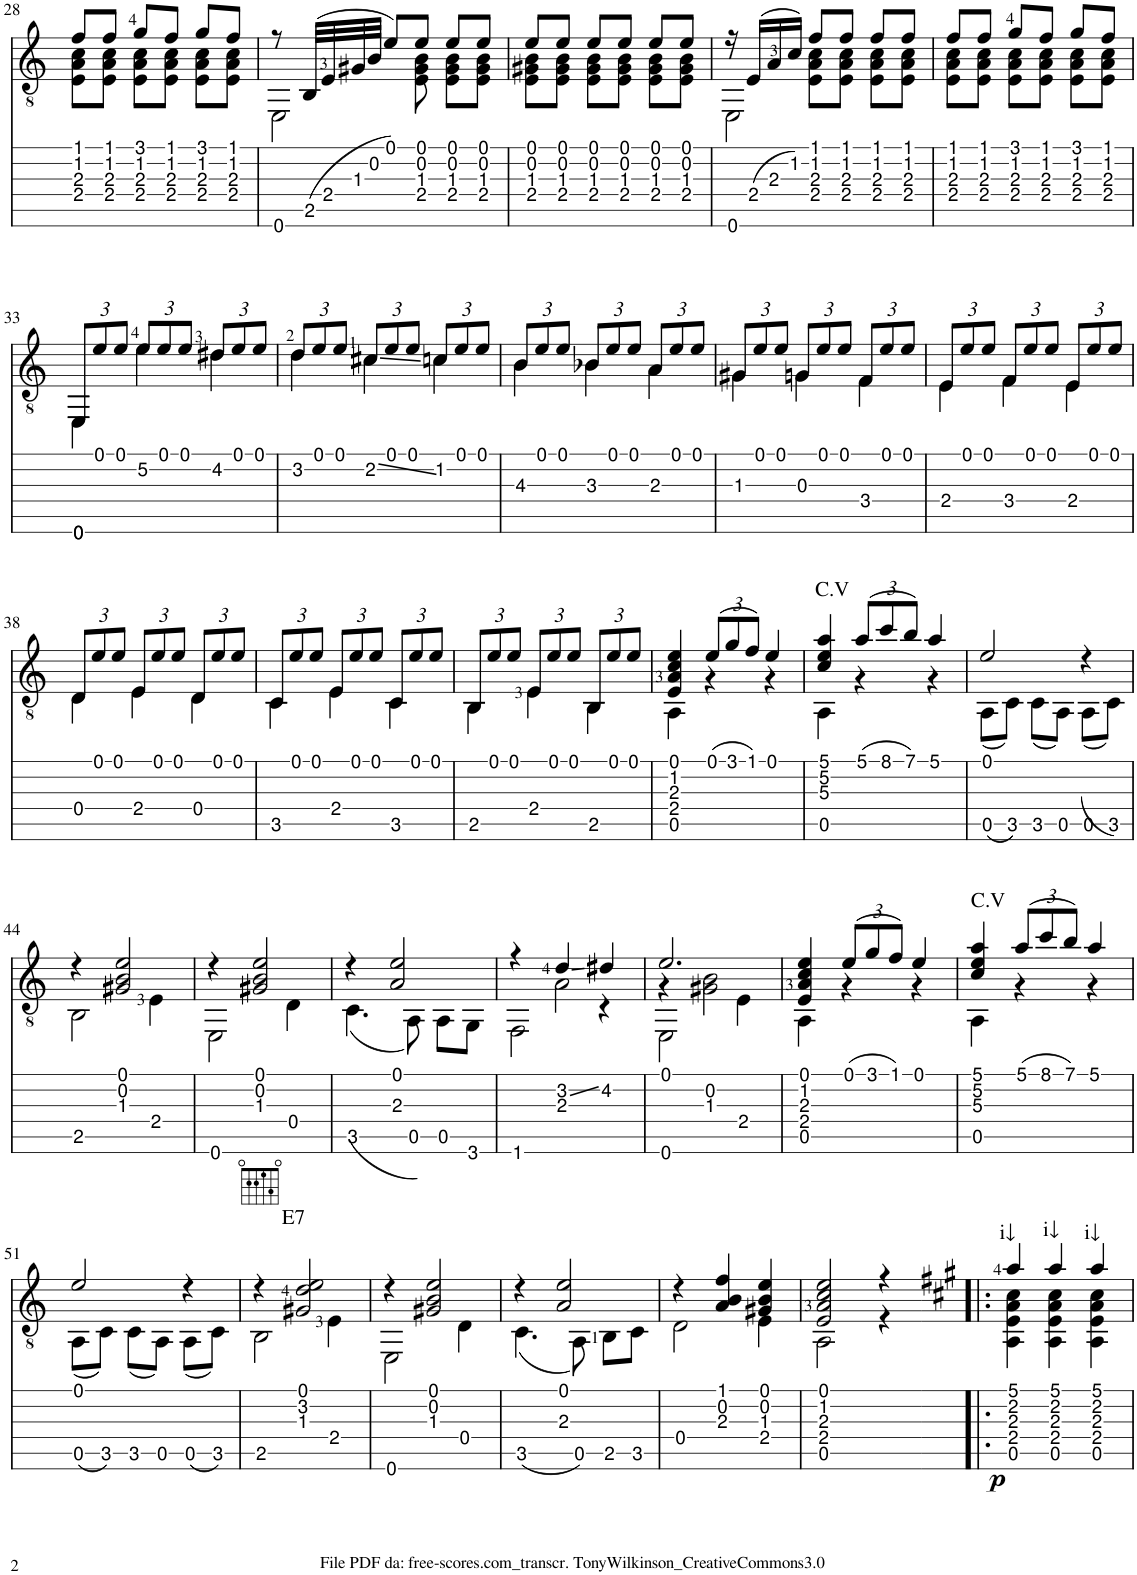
**kern	**kern	**dynam
*part1	*part1	*part1
*staff2	*staff1	*staff1/2
*I"Guitar	*	*
*I'Guit.	*	*
!!LO:PB:g=z
*	*clefGv2	*
*k[]	*k[]	*
*M3/4	*M3/4	*
=28	=28	=28
*^	*^	*
8fL	8E\ 8A\ 8c\L	8f/L	8E\ 8A\ 8c\L	.
8fJ	8E\ 8A\ 8c\J	8f/J	8E\ 8A\ 8c\J	.
8gL	8E\ 8A\ 8c\L	8g/L	8E\ 8A\ 8c\L	.
8fJ	8E\ 8A\ 8c\J	8f/J	8E\ 8A\ 8c\J	.
8gL	8E\ 8A\ 8c\L	8g/L	8E\ 8A\ 8c\L	.
8fJ	8E\ 8A\ 8c\J	8f/J	8E\ 8A\ 8c\J	.
=29	=29	=29	=29	=29
*	*^	*	*^	*
8r	4.ryy	2EE	8r	4.ryy	2EE\	.
32BBLLL	.	.	(32BB/LLL	.	.	.
32E	.	.	32E/	.	.	.
32G#X	.	.	32G#X/	.	.	.
32BJJJ	.	.	32B/JJJ	.	.	.
8eL	.	.	8e/L)	.	.	.
8eJ	8E 8G# 8B	.	8e/J	8E\ 8G#\ 8B\	.	.
8eL	8E\ 8G#\ 8B\L	4ryy	8e/L	8E\ 8G#\ 8B\L	4ryy	.
8eJ	8E\ 8G#\ 8B\J	.	8e/J	8E\ 8G#\ 8B\J	.	.
*	*v	*v	*	*	*	*
*	*	*	*v	*v	*
=30	=30	=30	=30	=30
8eL	8E\ 8G#X\ 8B\L	8e/L	8E\ 8G#X\ 8B\L	.
8eJ	8E\ 8G#\ 8B\J	8e/J	8E\ 8G#\ 8B\J	.
8eL	8E\ 8G#\ 8B\L	8e/L	8E\ 8G#\ 8B\L	.
8eJ	8E\ 8G#\ 8B\J	8e/J	8E\ 8G#\ 8B\J	.
8eL	8E\ 8G#\ 8B\L	8e/L	8E\ 8G#\ 8B\L	.
8eJ	8E\ 8G#\ 8B\J	8e/J	8E\ 8G#\ 8B\J	.
=31	=31	=31	=31	=31
*	*^	*	*^	*
16r	4ryy	2EE	16r	4ryy	2EE\	.
16ELL	.	.	(16E/LL	.	.	.
16A	.	.	16A/	.	.	.
16cJJ	.	.	16c/JJ)	.	.	.
8fL	8E\ 8A\ 8c\L	.	8f/L	8E\ 8A\ 8c\L	.	.
8fJ	8E\ 8A\ 8c\J	.	8f/J	8E\ 8A\ 8c\J	.	.
8fL	8E\ 8A\ 8c\L	4ryy	8f/L	8E\ 8A\ 8c\L	4ryy	.
8fJ	8E\ 8A\ 8c\J	.	8f/J	8E\ 8A\ 8c\J	.	.
*	*v	*v	*	*	*	*
*	*	*	*v	*v	*
=32	=32	=32	=32	=32
8fL	8E\ 8A\ 8c\L	8f/L	8E\ 8A\ 8c\L	.
8fJ	8E\ 8A\ 8c\J	8f/J	8E\ 8A\ 8c\J	.
8gL	8E\ 8A\ 8c\L	8g/L	8E\ 8A\ 8c\L	.
8fJ	8E\ 8A\ 8c\J	8f/J	8E\ 8A\ 8c\J	.
8gL	8E\ 8A\ 8c\L	8g/L	8E\ 8A\ 8c\L	.
8fJ	8E\ 8A\ 8c\J	8f/J	8E\ 8A\ 8c\J	.
!!LO:LB:g=z	!!
=33	=33	=33	=33	=33
*Xbrackettup	*	*Xbrackettup	*	*
12EEL	4EE	12EE/L	4EE\	.
12e	.	12e/	.	.
12eJ	.	12e/J	.	.
12eL	4e	12e/L	4e\	.
12e	.	12e/	.	.
12eJ	.	12e/J	.	.
12d#L	4d#	12d#X/L	4d#\	.
12e	.	12e/	.	.
12eJ	.	12e/J	.	.
=34	=34	=34	=34	=34
12dL	4d	12d/L	4d\	.
12e	.	12e/	.	.
12eJ	.	12e/J	.	.
12c#L	4c#	12c#X/L	4c#\	.
12e	.	12e/	.	.
12eJ	.	12e/J	.	.
12cL	4c	12cn/L	4c\	.
12e	.	12e/	.	.
12eJ	.	12e/J	.	.
=35	=35	=35	=35	=35
12BL	4B	12B/L	4B\	.
12e	.	12e/	.	.
12eJ	.	12e/J	.	.
12B-L	4B-	12B-X/L	4B-\	.
12e	.	12e/	.	.
12eJ	.	12e/J	.	.
12AL	4A	12A/L	4A\	.
12e	.	12e/	.	.
12eJ	.	12e/J	.	.
=36	=36	=36	=36	=36
12G#L	4G#	12G#X/L	4G#\	.
12e	.	12e/	.	.
12eJ	.	12e/J	.	.
12GL	4G	12Gn/L	4G\	.
12e	.	12e/	.	.
12eJ	.	12e/J	.	.
12FL	4F	12F/L	4F\	.
12e	.	12e/	.	.
12eJ	.	12e/J	.	.
=37	=37	=37	=37	=37
12EL	4E	12E/L	4E\	.
12e	.	12e/	.	.
12eJ	.	12e/J	.	.
12FL	4F	12F/L	4F\	.
12e	.	12e/	.	.
12eJ	.	12e/J	.	.
12EL	4E	12E/L	4E\	.
12e	.	12e/	.	.
12eJ	.	12e/J	.	.
!!LO:LB:g=z	!!
=38	=38	=38	=38	=38
12DL	4D	12D/L	4D\	.
12e	.	12e/	.	.
12eJ	.	12e/J	.	.
12EL	4E	12E/L	4E\	.
12e	.	12e/	.	.
12eJ	.	12e/J	.	.
12DL	4D	12D/L	4D\	.
12e	.	12e/	.	.
12eJ	.	12e/J	.	.
=39	=39	=39	=39	=39
12CL	4C	12C/L	4C\	.
12e	.	12e/	.	.
12eJ	.	12e/J	.	.
12EL	4E	12E/L	4E\	.
12e	.	12e/	.	.
12eJ	.	12e/J	.	.
12CL	4C	12C/L	4C\	.
12e	.	12e/	.	.
12eJ	.	12e/J	.	.
=40	=40	=40	=40	=40
12BBL	4BB	12BB/L	4BB\	.
12e	.	12e/	.	.
12eJ	.	12e/J	.	.
12EL	4E	12E/L	4E\	.
12e	.	12e/	.	.
12eJ	.	12e/J	.	.
12BBL	4BB	12BB/L	4BB\	.
12e	.	12e/	.	.
12eJ	.	12e/J	.	.
=41	=41	=41	=41	=41
4E 4A 4c 4e	4AA	4E/ 4A/ 4c/ 4e/	4AA\	.
12eL	4r	(12e/L	4r	.
12g	.	12g/	.	.
12fJ	.	12f/J)	.	.
4e	4r	4e/	4r	.
=42	=42	=42	=42	=42
!	!	!LO:TX:a:t=C.V	!	!
4c 4e 4a	4AA	4c/ 4e/ 4a/	4AA\	.
12aL	4r	(12a/L	4r	.
12cc	.	12cc/	.	.
12bJ	.	12b/J)	.	.
4a	4r	4a/	4r	.
=43	=43	=43	=43	=43
2e	8AAL	2e/	(8AA\L	.
.	8CJ	.	8C\J)	.
.	8CL	.	(8C\L	.
.	8AAJ	.	8AA\J)	.
4r	8AAL	4r	(8AA\L	.
.	8CJ	.	8C\J)	.
!!LO:LB:g=z	!!
=44	=44	=44	=44	=44
4r	2BB	4r	2BB\	.
2G#X 2B 2e	.	2G#X/ 2B/ 2e/	.	.
.	4E	.	4E\	.
=45	=45	=45	=45	=45
4r	2EE	4r	2EE\	.
2G#X 2B 2e	.	2G#X/ 2B/ 2e/	.	.
.	4D	.	4D\	.
=46	=46	=46	=46	=46
4r	4.C	4r	(4.C\	.
2A 2e	.	2A/ 2e/	.	.
.	8AA	.	8AA\)	.
.	8AAL	.	8AA\L	.
.	8GGJ	.	8GG\J	.
=47	=47	=47	=47	=47
*	*^	*	*^	*
4r	4ryy	2FF	4r	4ryy	2FF\	.
4d	2A	.	4d/	2A\	.	.
4d#	.	4r	4d#X/	.	4r	.
=48	=48	=48	=48	=48	=48	=48
2.e	4r	2EE	2.e/	4r	2EE\	.
.	2G# 2B	.	.	2G#X\ 2B\	.	.
.	.	4E	.	.	4E\	.
*	*v	*v	*	*	*	*
*	*	*	*v	*v	*
=49	=49	=49	=49	=49
4E 4A 4c 4e	4AA	4E/ 4A/ 4c/ 4e/	4AA\	.
12eL	4r	(12e/L	4r	.
12g	.	12g/	.	.
12fJ	.	12f/J)	.	.
4e	4r	4e/	4r	.
=50	=50	=50	=50	=50
!	!	!LO:TX:a:t=C.V	!	!
4c 4e 4a	4AA	4c/ 4e/ 4a/	4AA\	.
12aL	4r	(12a/L	4r	.
12cc	.	12cc/	.	.
12bJ	.	12b/J)	.	.
4a	4r	4a/	4r	.
!!LO:LB:g=z	!!
=51	=51	=51	=51	=51
2e	8AAL	2e/	(8AA\L	.
.	8CJ	.	8C\J)	.
.	8CL	.	(8C\L	.
.	8AAJ	.	8AA\J)	.
4r	8AAL	4r	(8AA\L	.
.	8CJ	.	8C\J)	.
=52	=52	=52	=52	=52
4r	2BB	4r	2BB\	.
!	!	!LO:TX:a:t=E7	!	!
2G#X 2d 2e	.	2G#X/ 2d/ 2e/	.	.
.	4E	.	4E\	.
=53	=53	=53	=53	=53
4r	2EE	4r	2EE\	.
2G#X 2B 2e	.	2G#X/ 2B/ 2e/	.	.
.	4D	.	4D\	.
=54	=54	=54	=54	=54
4r	4.C	4r	(4.C\	.
2A 2e	.	2A/ 2e/	.	.
.	8AA	.	8AA\)	.
.	8BBL	.	8BB\L	.
.	8CJ	.	8C\J	.
=55	=55	=55	=55	=55
4r	2D	4r	2D\	.
4A 4B 4f	.	4A/ 4B/ 4f/	.	.
4G# 4B 4e	4E	4G#X/ 4B/ 4e/	4E\	.
=56	=56	=56	=56	=56
2E 2A 2c 2e	2AA	2E/ 2A/ 2c/ 2e/	2AA\	.
4r	4r	4r	4r	.
=57!|:	=57!|:	=57!|:	=57!|:	=57!|:
*k[f#c#g#]	*	*k[f#c#g#]	*	*
!	!	!LO:TX:a:t=i↓	!	!
!	!	!	!	!LO:DY:b=2
4a	4AA 4E 4A 4c#	4a/	4AA\ 4E\ 4A\ 4c#\	p
!	!	!LO:TX:a:t=i↓	!	!
4a	4AA 4E 4A 4c#	4a/	4AA\ 4E\ 4A\ 4c#\	.
!	!	!LO:TX:a:t=i↓	!	!
4a	4AA 4E 4A 4c#	4a/	4AA\ 4E\ 4A\ 4c#\	.
*v	*v	*	*	*
*	*v	*v	*
=	=	=
*-	*-	*-
